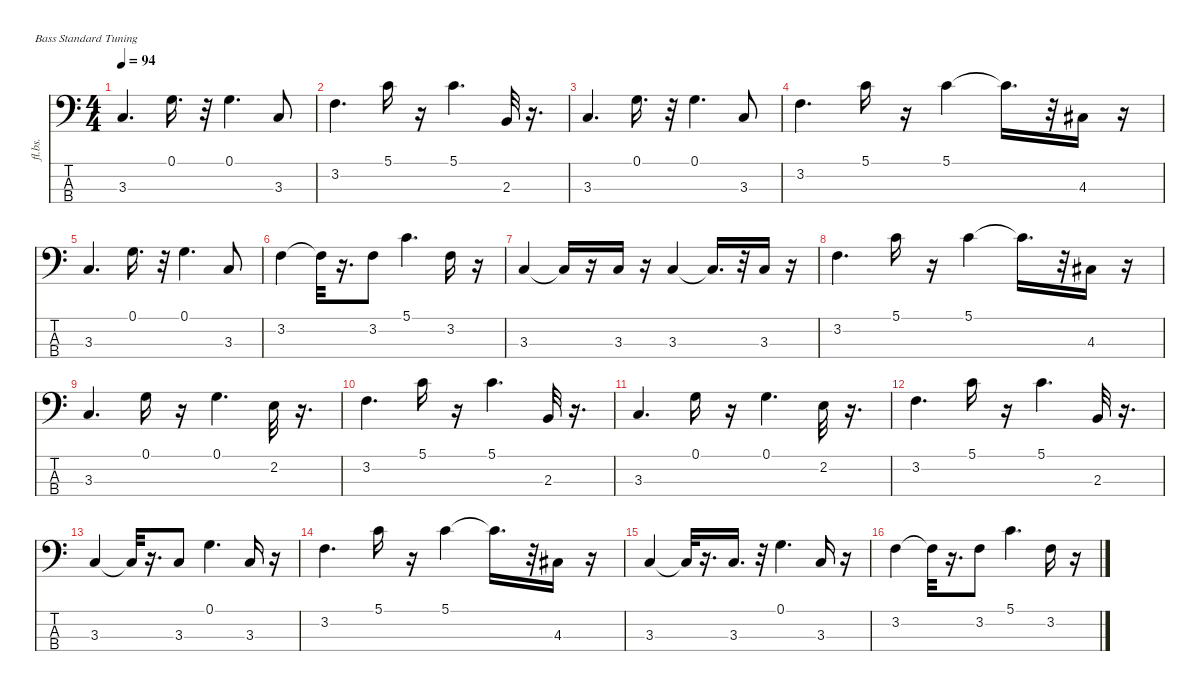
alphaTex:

\defaultSystemsLayout 4
\hideDynamics
\bracketExtendMode nobrackets
\otherSystemsTrackNameOrientation horizontal
\track ("Fretless Bass" "fl.bs.") {instrument fretlessbass}
\staff {score tabs}
\tuning (G2 D2 A1 E1)
\ts (4 4)
\tempo 94
\clef f4
\ks c
3.3.4{d dy mf beam Up} 0.1.16{d dy f beam Down} r.32{beam Down} 0.1.4{d dy mf beam Down} 3.3.8{dy f beam Up} |
3.2.4{d beam Down} 5.1.16{dy mf beam Down} r.16{beam Down} 5.1.4{d dy f beam Down} 2.3.32{dy mf beam Up} r.16{d beam Up} |
3.3.4{d beam Up} 0.1.16{d dy f beam Down} r.32{beam Down} 0.1.4{d dy mf beam Down} 3.3.8{dy f beam Up} |
3.2.4{d beam Down} 5.1.16{dy mf beam Down} r.16{beam Down} 5.1.4{dy f beam Down} 5.1{t}.16{d beam Down} r.32{beam Down} 4.3{acc #}.16{dy mf beam Down} r.16{beam Down} |
3.3.4{d beam Up} 0.1.16{d dy f beam Down} r.32{beam Down} 0.1.4{d dy mf beam Down} 3.3.8{dy f beam Up} |
3.2.4{beam Down} 3.2{t}.32{beam Down} r.16{d beam Down} 3.2.8{dy mf beam Down} 5.1.4{d beam Down} 3.2.16{dy f beam Down} r.16{beam Down} |
3.3.4{dy mf beam Up} 3.3{t}.16{dy f beam Up} r.16{beam Up} 3.3.16{dy mf beam Up} r.16{beam Up} 3.3.4{beam Up} 3.3{t}.16{d dy f beam Up} r.32{beam Up} 3.3.16{beam Up} r.16{beam Up} |
3.2.4{d beam Down} 5.1.16{dy mf beam Down} r.16{beam Down} 5.1.4{dy f beam Down} 5.1{t}.16{d beam Down} r.32{beam Down} 4.3{acc #}.16{dy mf beam Down} r.16{beam Down} |
3.3.4{d dy f beam Up} 0.1.16{dy mf beam Down} r.16{beam Down} 0.1.4{d dy f beam Down} 2.2.32{dy mf beam Down} r.16{d beam Down} |
3.2.4{d dy f beam Down} 5.1.16{dy mf beam Down} r.16{beam Down} 5.1.4{d dy f beam Down} 2.3.32{dy mf beam Up} r.16{d beam Up} |
3.3.4{d dy f beam Up} 0.1.16{dy mf beam Down} r.16{beam Down} 0.1.4{d dy f beam Down} 2.2.32{dy mf beam Down} r.16{d beam Down} |
3.2.4{d dy f beam Down} 5.1.16{dy mf beam Down} r.16{beam Down} 5.1.4{d dy f beam Down} 2.3.32{dy mf beam Up} r.16{d beam Up} |
3.3.4{dy f beam Up} 3.3{t}.32{beam Up} r.16{d beam Up} 3.3.8{dy mf beam Up} 0.1.4{d beam Down} 3.3.16{dy f beam Up} r.16{beam Up} |
3.2.4{d beam Down} 5.1.16{dy mf beam Down} r.16{beam Down} 5.1.4{dy f beam Down} 5.1{t}.16{d beam Down} r.32{beam Down} 4.3{acc #}.16{dy mf beam Down} r.16{beam Down} |
3.3.4{beam Up} 3.3{t}.32{dy f beam Up} r.16{d beam Up} 3.3.16{d dy mf beam Up} r.32{beam Up} 0.1.4{d beam Down} 3.3.16{dy f beam Up} r.16{beam Up} |
3.2.4{beam Down} 3.2{t}.32{beam Down} r.16{d beam Down} 3.2.8{dy mf beam Down} 5.1.4{d beam Down} 3.2.16{dy f beam Down} r.16{beam Down}
